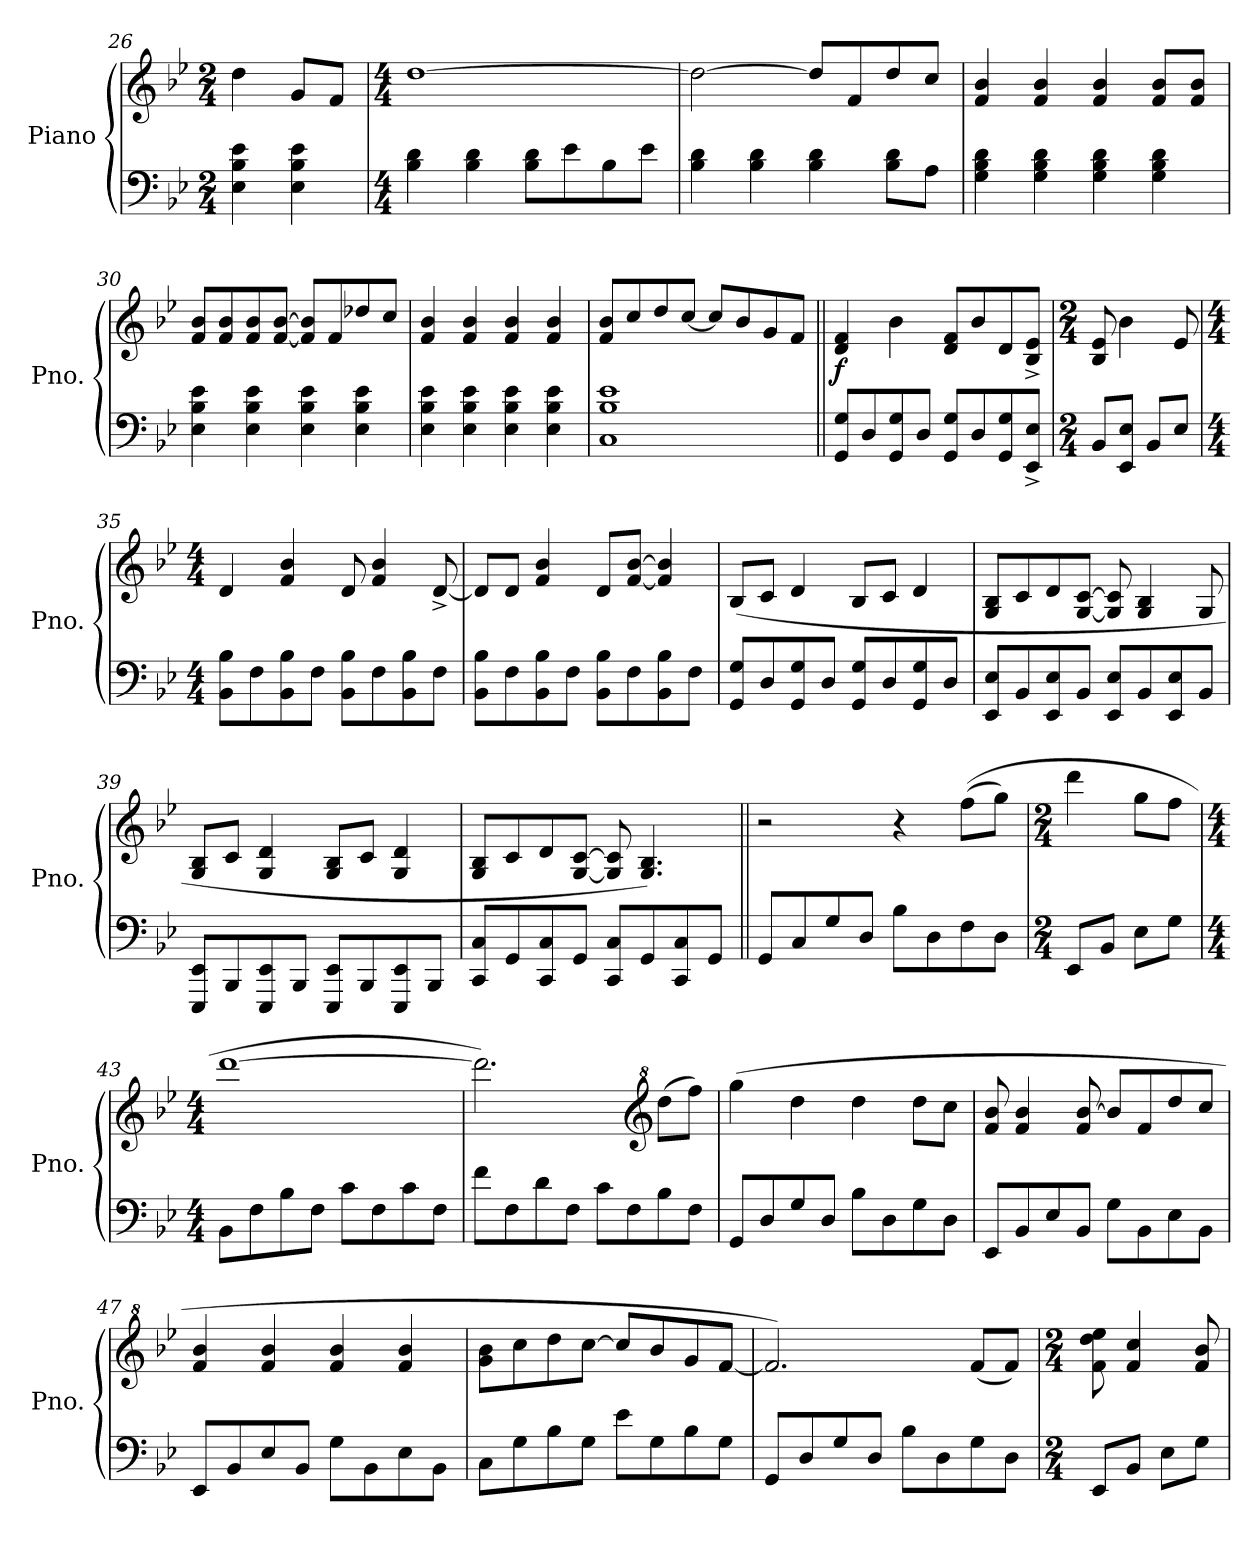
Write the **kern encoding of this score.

**kern	**kern	**dynam
*part1	*part1	*part1
*staff2	*staff1	*staff1/2
*I"Piano	*	*
*I'Pno.	*	*
*clefF4	*clefG2	*
*k[b-e-]	*k[b-e-]	*
*M2/4	*M2/4	*
=26	=26	=26
4E-\ 4B-\ 4e-\	4dd\	.
4E-\ 4B-\ 4e-\	8g/L	.
.	8f/J	.
=27	=27	=27
*M4/4	*M4/4	*
4B-\ 4d\	[1dd	.
4B-\ 4d\	.	.
8B-\ 8d\L	.	.
8e-\	.	.
8B-\	.	.
8e-\J	.	.
=28	=28	=28
4B-\ 4d\	2dd\_	.
4B-\ 4d\	.	.
4B-\ 4d\	8dd/L]	.
.	8f/	.
8B-\ 8d\L	8dd/	.
8A\J	8cc/J	.
!!LO:LB:g=z
=29	=29	=29
4G\ 4B-\ 4d\	4f/ 4b-/	.
4G\ 4B-\ 4d\	4f/ 4b-/	.
4G\ 4B-\ 4d\	4f/ 4b-/	.
4G\ 4B-\ 4d\	8f/ 8b-/L	.
.	8f/ 8b-/J	.
=30	=30	=30
4E-\ 4B-\ 4e-\	8f/ 8b-/L	.
.	8f/ 8b-/	.
4E-\ 4B-\ 4e-\	8f/ 8b-/	.
.	[8f/ [8b-/J	.
4E-\ 4B-\ 4e-\	8f/] 8b-/]L	.
.	8f/	.
4E-\ 4B-\ 4e-\	8dd-X/	.
.	8cc/J	.
=31	=31	=31
4E-\ 4B-\ 4e-\	4f/ 4b-/	.
4E-\ 4B-\ 4e-\	4f/ 4b-/	.
4E-\ 4B-\ 4e-\	4f/ 4b-/	.
4E-\ 4B-\ 4e-\	4f/ 4b-/	.
=32	=32	=32
1C 1B- 1e-	8f/ 8b-/L	.
.	8cc/	.
.	8dd/	.
.	[8cc/J	.
.	8cc/L]	.
.	8b-/	.
.	8g/	.
.	8f/J	.
=33||	=33||	=33||
!	!	!LO:DY:b
8GG/ 8G/L	4d/ 4f/	f
8D/	.	.
8GG/ 8G/	4b-\	.
8D/J	.	.
8GG/ 8G/L	8d/ 8f/L	.
8D/	8b-/	.
8GG/ 8G/	8d/	.
8EE-/^ 8E-/^J	8B-/^ 8e-/^J	.
=34	=34	=34
*M2/4	*M2/4	*
8BB-/L	8B-/ 8e-/	.
8EE-/ 8E-/J	4b-\	.
8BB-/L	.	.
8E-/J	8e-/	.
!!LO:LB:g=z
=35	=35	=35
*M4/4	*M4/4	*
8BB-\ 8B-\L	4d/	.
8F\	.	.
8BB-\ 8B-\	4f/ 4b-/	.
8F\J	.	.
8BB-\ 8B-\L	8d/	.
8F\	4f/ 4b-/	.
8BB-\ 8B-\	.	.
8F\J	[8d^/	.
=36	=36	=36
8BB-\ 8B-\L	8d/L]	.
8F\	8d/J	.
8BB-\ 8B-\	4f/ 4b-/	.
8F\J	.	.
8BB-\ 8B-\L	8d/L	.
8F\	[8f/ [8b-/J	.
8BB-\ 8B-\	4f/] 4b-/]	.
8F\J	.	.
=37	=37	=37
8GG/ 8G/L	(>8B-/L	.
8D/	8c/J	.
8GG/ 8G/	4d/	.
8D/J	.	.
8GG/ 8G/L	8B-/L	.
8D/	8c/J	.
8GG/ 8G/	4d/	.
8D/J	.	.
=38	=38	=38
8EE-/ 8E-/L	8G/ 8B-/L	.
8BB-/	8c/	.
8EE-/ 8E-/	8d/	.
8BB-/J	[8G/ [8c/J	.
8EE-/ 8E-/L	8G/] 8c/]	.
8BB-/	4G/ 4B-/	.
8EE-/ 8E-/	.	.
8BB-/J	8G/	.
=39	=39	=39
8EEE-/ 8EE-/L	8G/ 8B-/L	.
8BBB-/	8c/J	.
8EEE-/ 8EE-/	4G/ 4d/	.
8BBB-/J	.	.
8EEE-/ 8EE-/L	8G/ 8B-/L	.
8BBB-/	8c/J	.
8EEE-/ 8EE-/	4G/ 4d/	.
8BBB-/J	.	.
!!LO:PB:g=z
=40	=40	=40
8CC/ 8C/L	8G/ 8B-/L	.
8GG/	8c/	.
8CC/ 8C/	8d/	.
8GG/J	[8G/ [8c/J	.
8CC/ 8C/L	8G/] 8c/]	.
8GG/	4.G/ 4.B-/)	.
8CC/ 8C/	.	.
8GG/J	.	.
=41||	=41||	=41||
8GG/L	2r	.
8C/	.	.
8G/	.	.
8D/J	.	.
8B-\L	4r	.
8D\	.	.
8F\	(>(>8ff\L	.
8D\J	8gg\J)	.
=42	=42	=42
*M2/4	*M2/4	*
8EE-/L	4ddd\	.
8BB-/J	.	.
8E-\L	8gg\L	.
8G\J	8ff\J	.
=43	=43	=43
*M4/4	*M4/4	*
8BB-\L	[1ddd	.
8F\	.	.
8B-\	.	.
8F\J	.	.
8c\L	.	.
8F\	.	.
8c\	.	.
8F\J	.	.
=44	=44	=44
8f\L	2.ddd\])	.
8F\	.	.
8d\	.	.
8F\J	.	.
8c\L	.	.
8F\	.	.
*	*clefG^2	*
8B-\	(>8ddd\L	.
8F\J	8fff\J)	.
=45	=45	=45
8GG/L	(>4ggg\	.
8D/	.	.
8G/	4ddd\	.
8D/J	.	.
8B-\L	4ddd\	.
8D\	.	.
8G\	8ddd\L	.
8D\J	8ccc\J	.
!!LO:LB:g=z
=46	=46	=46
8EE-/L	8ff/ 8bb-/	.
8BB-/	4ff/ 4bb-/	.
8E-/	.	.
8BB-/J	8ff/ [8bb-/	.
8G\L	8bb-/L]	.
8BB-\	8ff/	.
8E-\	8ddd/	.
8BB-\J	8ccc/J	.
=47	=47	=47
8EE-/L	4ff/ 4bb-/	.
8BB-/	.	.
8E-/	4ff/ 4bb-/	.
8BB-/J	.	.
8G\L	4ff/ 4bb-/	.
8BB-\	.	.
8E-\	4ff/ 4bb-/	.
8BB-\J	.	.
=48	=48	=48
8C\L	8gg\ 8bb-\L	.
8G\	8ccc\	.
8B-\	8ddd\	.
8G\J	[8ccc\J	.
8e-\L	8ccc/L]	.
8G\	8bb-/	.
8B-\	8gg/	.
8G\J	[8ff/J	.
=49	=49	=49
8GG/L	2.ff/])	.
8D/	.	.
8G/	.	.
8D/J	.	.
8B-\L	.	.
8D\	.	.
8G\	(<8ff/L	.
8D\J	8ff/J)	.
=50	=50	=50
*M2/4	*M2/4	*
8EE-/L	8ff\ 8ddd\ 8eee-\	.
8BB-/J	4ff/ 4ccc/	.
8E-\L	.	.
8G\J	8ff/ 8bb-/	.
=	=	=
*-	*-	*-
